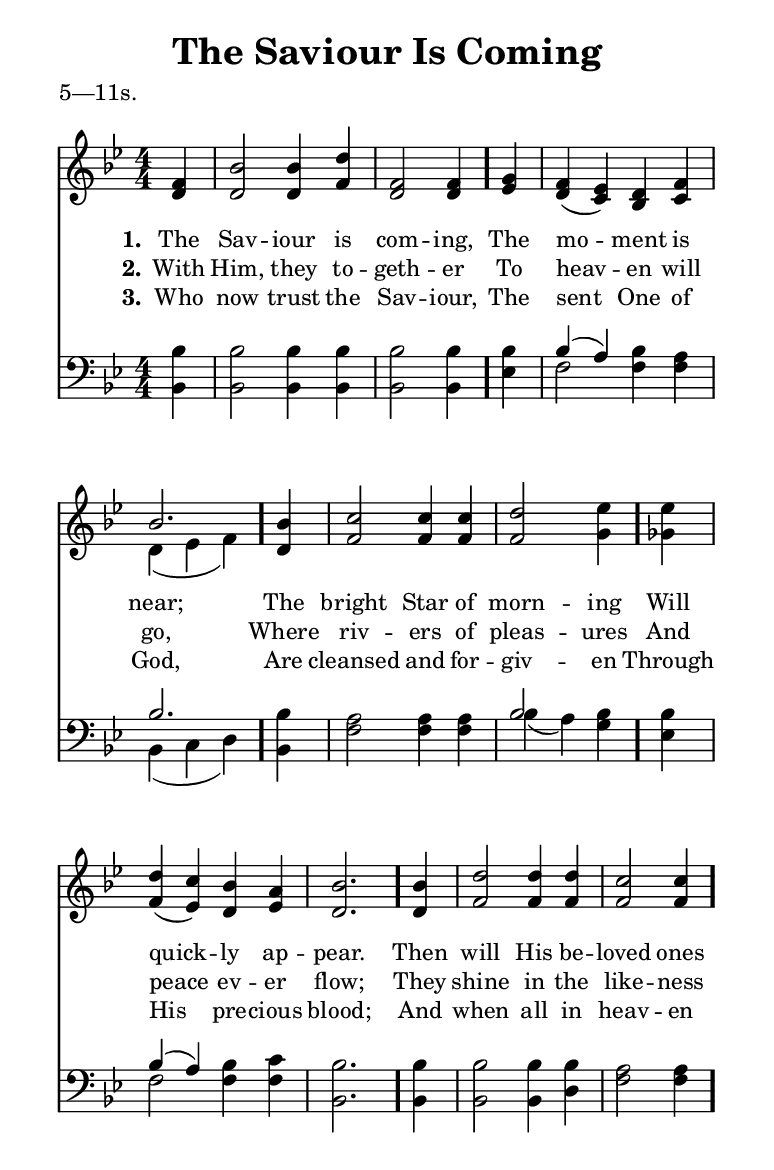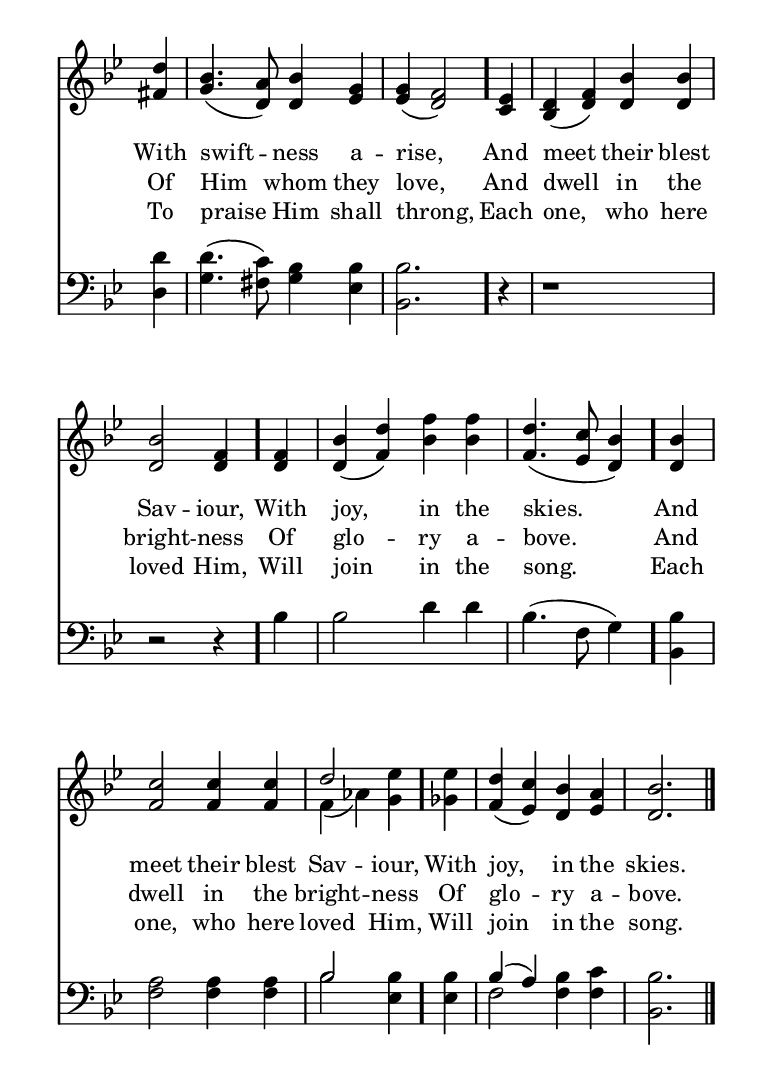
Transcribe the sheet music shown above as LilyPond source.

\include "common/global.ily"
\paper {
  \include "common/paper.ily"
  system-count = #(cond (is-eogsized 5) (#t #f))
}

\header{
  hymnnumber = "197"
  title = "The Saviour Is Coming"
  tunename = "Saviour Is Coming" % from Metrical Index of Tunes
  meter = "5—11s."
  poet = ""
  composer = ""
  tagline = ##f
}

global = {
  \include "common/overrides.ily"
  \override Staff.TimeSignature.style = #'numbered % original has `c`
  \time 4/4
  \override Score.MetronomeMark.transparent = ##t % hide all fermata changes too
  \tempo 4=100
  \key bes \major
  \partial 4
  \autoBeamOff
}

notesSoprano = {
\global
\relative c' {

  f4 | bes2 bes4 d | f,2 f4
  g4 | f( ees) d f | bes2. \eogbreak
  bes4 | c2 c4 c | d2 ees4
  ees | d( c) bes a | bes2. \eogbreak
  bes4 | d2 d4 d | c2 c4
  d4 | bes4.( a8) bes4 g | g4( f2) \eogbreak
  ees4 | d( f) bes bes | bes2 f4
  f4 | bes( d) f f | d4.( c8 bes4) \eogbreak
  bes4 | c2 c4 c | d2 ees4
  ees4 | d( c) bes a | bes2.

  \bar "|."

}
}

notesAlto = {
\global
\relative e' {

  d4 | d2 d4 f | d2 d4
  ees4 | d( c) bes c | d( ees f)
  d4 | f2 f4 f | f2 g4
  ges4 | f( ees) d ees | d2.
  d4 | f2 f4 f | f2 f4
  fis4 | g4.( d8) d4 ees | ees( d2)
  c4 | bes( d) d d | d2 d4
  d4 | d( f) bes bes | f4.( ees8 d4)
  d4 | f2 f4 f | f4( aes) g
  ges4 | f( ees) d ees | d2.

}
}

notesTenor = {
\global
\relative a {

  bes4 | bes2 bes4 bes | bes2 bes4
  bes4 | bes( a) bes a | bes2.
  bes4 | a2 a4 a | bes2 bes4
  bes4 | bes( a) bes c | bes2.
  bes4 | bes2 bes4 bes | a2 a4
  d4 | d4.( c8) bes4 bes | bes2.
  r4 | r1 | r2 r4
  bes4 | bes2 d4 d | bes4.( f8 g4)
  bes4 | a2 a4 a | bes2 bes4
  bes4 | bes( a) bes c | bes2.

}
}

notesBass = {
\global
\relative f, {

  bes4 | bes2 bes4 bes | bes2 bes4
  ees4 | f2 f4 f | bes,( c d)
  bes4 | f'2 f4 f | bes( a) g
  ees4 | f2 f4 f | bes,2.
  bes4 | bes2 bes4 d | f2 f4
  d4 | g4.( fis8) g4 ees | bes2.
  r4 | r1 | r2 r4
  r4 | r1 | r2 r4
  bes4 | f'2 f4 f | bes2
  ees,4 ees | f2 f4 f | bes,2.

}
}

wordsA = \lyricmode {
\set stanza = "1."

The Sav -- iour is com -- ing, \bar "."
The mo -- ment is near; \bar "."
The bright Star of morn -- ing \bar "."
Will quick -- ly ap -- pear. \bar "."
Then will His be -- loved ones \bar "."
With swift -- ness a -- rise, \bar "."
And meet their blest Sav -- iour, \bar "."
With joy, in the skies. \bar "."
%{HIDE>%} And meet their blest Sav -- iour, \bar "."
With joy, in the skies. %{<HIDE%} \bar "."

}

wordsB = \lyricmode {
\set stanza = "2."

With Him, they to -- geth -- er
To heav -- en will go,
Where riv -- ers of pleas -- ures
And peace ev -- er flow;
They shine in the like -- ness
Of Him whom they love,
And dwell in the bright -- ness
Of glo -- ry a -- bove.
%{HIDE>%} And dwell in the bright -- ness
Of glo -- ry a -- bove. %{<HIDE%}

}

wordsC = \lyricmode {
\set stanza = "3."

Who now trust the Sav -- iour,
The sent One of God,
Are cleansed and for -- giv -- en
Through His pre -- cious blood;
And when all in heav -- en
To praise Him shall throng,
Each one, who here loved Him,
Will join in the song.
%{HIDE>%} Each one, who here loved Him,
Will join in the song. %{<HIDE%}

}

\score {
  \context ChoirStaff <<
    \context Staff = upper <<
      \set Staff.autoBeaming = ##f
      \set ChoirStaff.systemStartDelimiter = #'SystemStartBar
      \set ChoirStaff.printPartCombineTexts = ##f
      \partcombine #'(2 . 11) \notesSoprano \notesAlto
      \context NullVoice = sopranos { \voiceOne << \notesSoprano >> }
      \context Lyrics = one   \lyricsto sopranos \wordsA
      \context Lyrics = two   \lyricsto sopranos \wordsB
      \context Lyrics = three \lyricsto sopranos \wordsC
    >>
    \context Staff = men <<
      \set Staff.autoBeaming = ##f
      \clef bass
      \set ChoirStaff.printPartCombineTexts = ##f
      \partcombine #'(2 . 11) \notesTenor \notesBass
    >>
  >>
  \layout {
    \include "common/layout.ily"
  }
  #(cond ((ly:get-option 'eog-midi-permitted) #{ \midi{
    \include "common/midi.ily"
  } #}))
}

\version "2.19.49"  % necessary for upgrading to future LilyPond versions.

% vi:set et ts=2 sw=2 ai nocindent syntax=lilypond:
